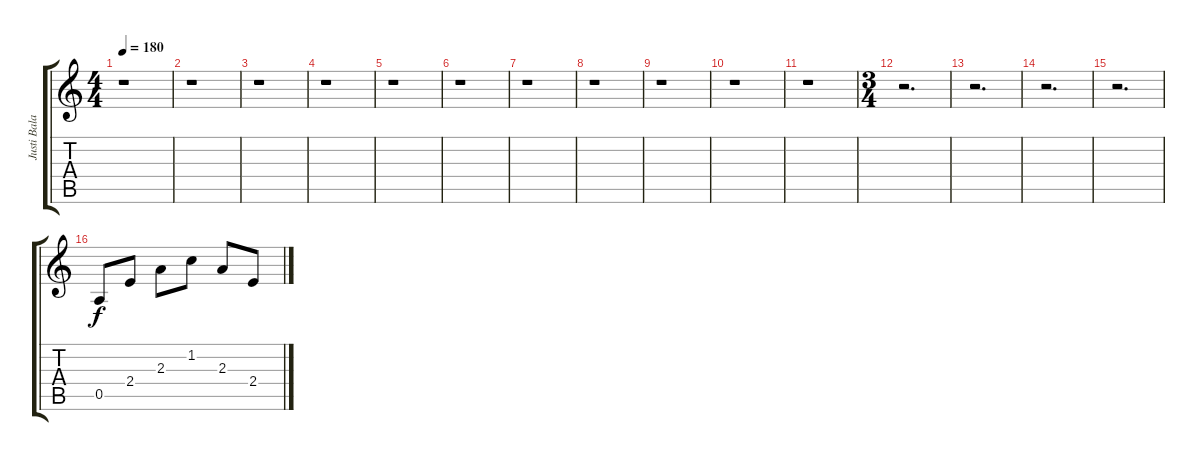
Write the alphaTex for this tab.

\track ("Justi Bala" "Justi Bala") {instrument acousticguitarsteel}
\staff {score tabs}
\tuning (E4 B3 G3 D3 A2 E2) {hide}
\ts (4 4)
\tempo 180
\clef g2
\ks c
r.1{dy f} |
r.1 |
r.1 |
r.1 |
r.1 |
r.1 |
r.1 |
r.1 |
r.1 |
r.1 |
r.1 |
\ts (3 4)
r.2{d} |
r.2{d} |
r.2{d} |
r.2{d} |
0.5.8 2.4.8 2.3.8 1.2.8 2.3.8 2.4.8
